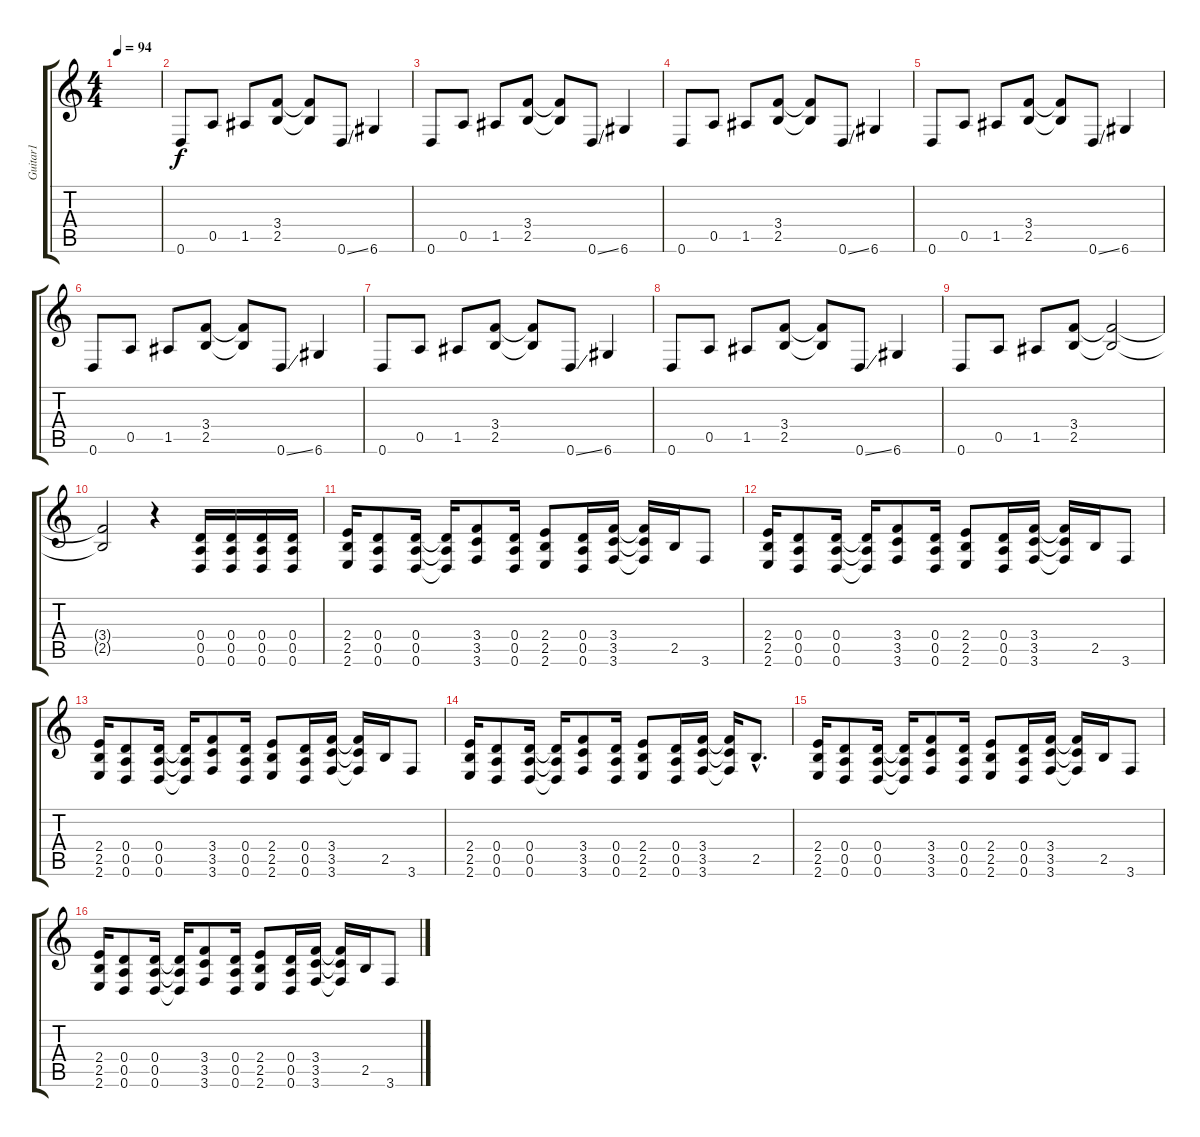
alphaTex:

\track ("Guitar1" "Guitar1") {instrument overdrivenguitar}
\staff {score tabs}
\tuning (E4 B3 G3 D3 A2 D2) {hide}
\ts (4 4)
\tempo 94
\clef g2
\ks c
|
0.6.8 0.5.8 1.5.8 (3.4 2.5).8 (3.4{t} 2.5{t}).8 0.6{ss}.8 6.6.4 |
0.6.8 0.5.8 1.5.8 (3.4 2.5).8 (3.4{t} 2.5{t}).8 0.6{ss}.8 6.6.4 |
0.6.8 0.5.8 1.5.8 (3.4 2.5).8 (3.4{t} 2.5{t}).8 0.6{ss}.8 6.6.4 |
0.6.8 0.5.8 1.5.8 (3.4 2.5).8 (3.4{t} 2.5{t}).8 0.6{ss}.8 6.6.4 |
0.6.8 0.5.8 1.5.8 (3.4 2.5).8 (3.4{t} 2.5{t}).8 0.6{ss}.8 6.6.4 |
0.6.8 0.5.8 1.5.8 (3.4 2.5).8 (3.4{t} 2.5{t}).8 0.6{ss}.8 6.6.4 |
0.6.8 0.5.8 1.5.8 (3.4 2.5).8 (3.4{t} 2.5{t}).8 0.6{ss}.8 6.6.4 |
0.6.8 0.5.8 1.5.8 (3.4 2.5).8 (3.4{t} 2.5{t}).2 |
(3.4{t} 2.5{t}).2 r.4 (0.4 0.5 0.6).16 (0.4 0.5 0.6).16 (0.4 0.5 0.6).16 (0.4 0.5 0.6).16 |
(2.4 2.5 2.6).16 (0.4 0.5 0.6).8 (0.4 0.5 0.6).16 (0.4{t} 0.5{t} 0.6{t}).16 (3.4 3.5 3.6).8 (0.4 0.5 0.6).16 (2.4 2.5 2.6).8 (0.4 0.5 0.6).16 (3.4 3.5 3.6).16 (3.4{t} 3.5{t} 3.6{t}).16 2.5.16 3.6.8 |
(2.4 2.5 2.6).16 (0.4 0.5 0.6).8 (0.4 0.5 0.6).16 (0.4{t} 0.5{t} 0.6{t}).16 (3.4 3.5 3.6).8 (0.4 0.5 0.6).16 (2.4 2.5 2.6).8 (0.4 0.5 0.6).16 (3.4 3.5 3.6).16 (3.4{t} 3.5{t} 3.6{t}).16 2.5.16 3.6.8 |
(2.4 2.5 2.6).16 (0.4 0.5 0.6).8 (0.4 0.5 0.6).16 (0.4{t} 0.5{t} 0.6{t}).16 (3.4 3.5 3.6).8 (0.4 0.5 0.6).16 (2.4 2.5 2.6).8 (0.4 0.5 0.6).16 (3.4 3.5 3.6).16 (3.4{t} 3.5{t} 3.6{t}).16 2.5.16 3.6.8 |
(2.4 2.5 2.6).16 (0.4 0.5 0.6).8 (0.4 0.5 0.6).16 (0.4{t} 0.5{t} 0.6{t}).16 (3.4 3.5 3.6).8 (0.4 0.5 0.6).16 (2.4 2.5 2.6).8 (0.4 0.5 0.6).16 (3.4 3.5 3.6).16 (3.4{t} 3.5{t} 3.6{t}).16 2.5{hac}.8{d} |
(2.4 2.5 2.6).16 (0.4 0.5 0.6).8 (0.4 0.5 0.6).16 (0.4{t} 0.5{t} 0.6{t}).16 (3.4 3.5 3.6).8 (0.4 0.5 0.6).16 (2.4 2.5 2.6).8 (0.4 0.5 0.6).16 (3.4 3.5 3.6).16 (3.4{t} 3.5{t} 3.6{t}).16 2.5.16 3.6.8 |
(2.4 2.5 2.6).16 (0.4 0.5 0.6).8 (0.4 0.5 0.6).16 (0.4{t} 0.5{t} 0.6{t}).16 (3.4 3.5 3.6).8 (0.4 0.5 0.6).16 (2.4 2.5 2.6).8 (0.4 0.5 0.6).16 (3.4 3.5 3.6).16 (3.4{t} 3.5{t} 3.6{t}).16 2.5.16 3.6.8
